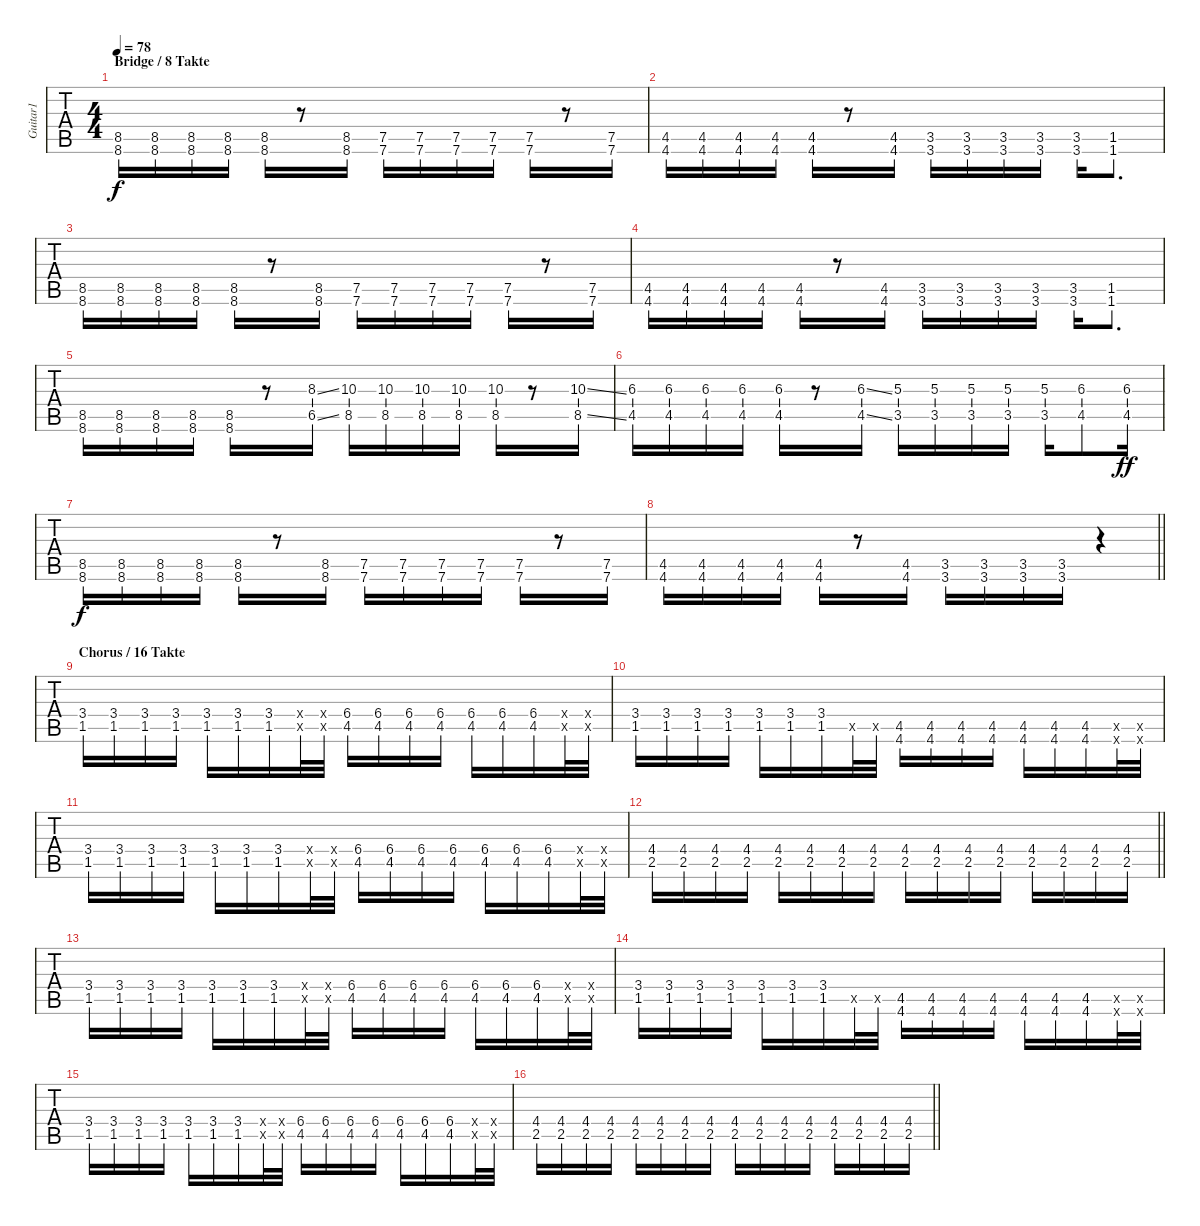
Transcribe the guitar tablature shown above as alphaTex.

\track ("Guitar1" "Guitar1") {instrument distortionguitar}
\staff {tabs}
\tuning (E4 B3 G3 D3 A2 D2) {hide}
\ts (4 4)
\section ("" "Bridge / 8 Takte")
\tempo 78
\clef g2
\ks c
(8.5 8.6).16{dy f} (8.5 8.6).16 (8.5 8.6).16 (8.5 8.6).16 (8.5 8.6).16 r.8 (8.5 8.6).16 (7.5 7.6).16 (7.5 7.6).16 (7.5 7.6).16 (7.5 7.6).16 (7.5 7.6).16 r.8 (7.5 7.6).16 |
(4.5 4.6).16 (4.5 4.6).16 (4.5 4.6).16 (4.5 4.6).16 (4.5 4.6).16 r.8 (4.5 4.6).16 (3.5 3.6).16 (3.5 3.6).16 (3.5 3.6).16 (3.5 3.6).16 (3.5 3.6).16 (1.5 1.6).8{d} |
(8.5 8.6).16 (8.5 8.6).16 (8.5 8.6).16 (8.5 8.6).16 (8.5 8.6).16 r.8 (8.5 8.6).16 (7.5 7.6).16 (7.5 7.6).16 (7.5 7.6).16 (7.5 7.6).16 (7.5 7.6).16 r.8 (7.5 7.6).16 |
(4.5 4.6).16 (4.5 4.6).16 (4.5 4.6).16 (4.5 4.6).16 (4.5 4.6).16 r.8 (4.5 4.6).16 (3.5 3.6).16 (3.5 3.6).16 (3.5 3.6).16 (3.5 3.6).16 (3.5 3.6).16 (1.5 1.6).8{d} |
(8.5 8.6).16 (8.5 8.6).16 (8.5 8.6).16 (8.5 8.6).16 (8.5 8.6).16 r.8 (8.3{ss} 6.5{ss}).16 (10.3 8.5).16 (10.3 8.5).16 (10.3 8.5).16 (10.3 8.5).16 (10.3 8.5).16 r.8 (10.3{ss} 8.5{ss}).16 |
(6.3 4.5).16 (6.3 4.5).16 (6.3 4.5).16 (6.3 4.5).16 (6.3 4.5).16 r.8 (6.3{ss} 4.5{ss}).16 (5.3 3.5).16 (5.3 3.5).16 (5.3 3.5).16 (5.3 3.5).16 (5.3 3.5).16 (6.3 4.5).8 (6.3 4.5).16{dy ff} |
(8.5 8.6).16{dy f} (8.5 8.6).16 (8.5 8.6).16 (8.5 8.6).16 (8.5 8.6).16 r.8 (8.5 8.6).16 (7.5 7.6).16 (7.5 7.6).16 (7.5 7.6).16 (7.5 7.6).16 (7.5 7.6).16 r.8 (7.5 7.6).16 |
\barLineRight lightlight
(4.5 4.6).16 (4.5 4.6).16 (4.5 4.6).16 (4.5 4.6).16 (4.5 4.6).16 r.8 (4.5 4.6).16 (3.5 3.6).16 (3.5 3.6).16 (3.5 3.6).16 (3.5 3.6).16 r.4 |
\section ("" "Chorus / 16 Takte")
(3.4 1.5).16 (3.4 1.5).16 (3.4 1.5).16 (3.4 1.5).16 (3.4 1.5).16 (3.4 1.5).16 (3.4 1.5).16 (0.4{x} 1.5{x}).32 (6.4{x} 4.5{x}).32 (6.4 4.5).16 (6.4 4.5).16 (6.4 4.5).16 (6.4 4.5).16 (6.4 4.5).16 (6.4 4.5).16 (6.4 4.5).16 (0.4{x} 0.5{x}).32 (0.4{x} 0.5{x}).32 |
(3.4 1.5).16 (3.4 1.5).16 (3.4 1.5).16 (3.4 1.5).16 (3.4 1.5).16 (3.4 1.5).16 (3.4 1.5).16 1.5{x}.32 0.5{x}.32 (4.5 4.6).16 (4.5 4.6).16 (4.5 4.6).16 (4.5 4.6).16 (4.5 4.6).16 (4.5 4.6).16 (4.5 4.6).16 (4.5{x} 4.6{x}).32 (0.5{x} 0.6{x}).32 |
(3.4 1.5).16 (3.4 1.5).16 (3.4 1.5).16 (3.4 1.5).16 (3.4 1.5).16 (3.4 1.5).16 (3.4 1.5).16 (0.4{x} 0.5{x}).32 (0.4{x} 0.5{x}).32 (6.4 4.5).16 (6.4 4.5).16 (6.4 4.5).16 (6.4 4.5).16 (6.4 4.5).16 (6.4 4.5).16 (6.4 4.5).16 (0.4{x} 0.5{x}).32 (0.4{x} 0.5{x}).32 |
\barLineRight lightlight
(4.4 2.5).16 (4.4 2.5).16 (4.4 2.5).16 (4.4 2.5).16 (4.4 2.5).16 (4.4 2.5).16 (4.4 2.5).16 (4.4 2.5).16 (4.4 2.5).16 (4.4 2.5).16 (4.4 2.5).16 (4.4 2.5).16 (4.4 2.5).16 (4.4 2.5).16 (4.4 2.5).16 (4.4 2.5).16 |
(3.4 1.5).16 (3.4 1.5).16 (3.4 1.5).16 (3.4 1.5).16 (3.4 1.5).16 (3.4 1.5).16 (3.4 1.5).16 (0.4{x} 1.5{x}).32 (6.4{x} 4.5{x}).32 (6.4 4.5).16 (6.4 4.5).16 (6.4 4.5).16 (6.4 4.5).16 (6.4 4.5).16 (6.4 4.5).16 (6.4 4.5).16 (0.4{x} 0.5{x}).32 (0.4{x} 0.5{x}).32 |
(3.4 1.5).16 (3.4 1.5).16 (3.4 1.5).16 (3.4 1.5).16 (3.4 1.5).16 (3.4 1.5).16 (3.4 1.5).16 1.5{x}.32 0.5{x}.32 (4.5 4.6).16 (4.5 4.6).16 (4.5 4.6).16 (4.5 4.6).16 (4.5 4.6).16 (4.5 4.6).16 (4.5 4.6).16 (4.5{x} 4.6{x}).32 (0.5{x} 0.6{x}).32 |
(3.4 1.5).16 (3.4 1.5).16 (3.4 1.5).16 (3.4 1.5).16 (3.4 1.5).16 (3.4 1.5).16 (3.4 1.5).16 (0.4{x} 0.5{x}).32 (0.4{x} 0.5{x}).32 (6.4 4.5).16 (6.4 4.5).16 (6.4 4.5).16 (6.4 4.5).16 (6.4 4.5).16 (6.4 4.5).16 (6.4 4.5).16 (0.4{x} 0.5{x}).32 (0.4{x} 0.5{x}).32 |
\barLineRight lightlight
(4.4 2.5).16 (4.4 2.5).16 (4.4 2.5).16 (4.4 2.5).16 (4.4 2.5).16 (4.4 2.5).16 (4.4 2.5).16 (4.4 2.5).16 (4.4 2.5).16 (4.4 2.5).16 (4.4 2.5).16 (4.4 2.5).16 (4.4 2.5).16 (4.4 2.5).16 (4.4 2.5).16 (4.4 2.5).16
